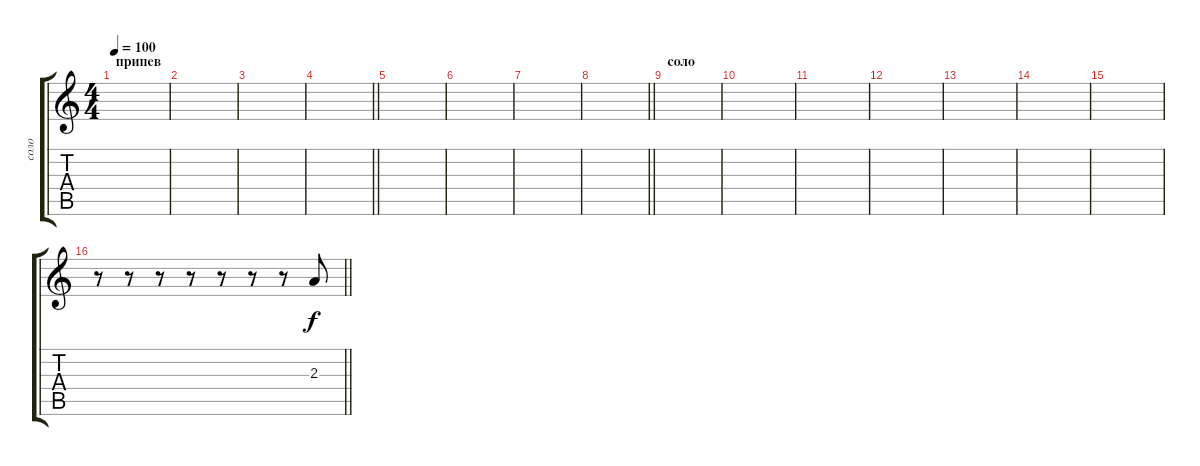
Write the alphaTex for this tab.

\track ("соло" "соло") {instrument distortionguitar}
\staff {score tabs}
\tuning (E4 B3 G3 D3 A2 E2) {hide}
\ts (4 4)
\section ("" "припев")
\tempo 100
\clef g2
\ks c
|
|
|
\barLineRight lightlight
|
|
|
|
\barLineRight lightlight
|
\section ("" "соло")
|
|
|
|
|
|
|
\barLineRight lightlight
r.8 r.8 r.8 r.8 r.8 r.8 r.8 2.3.8
